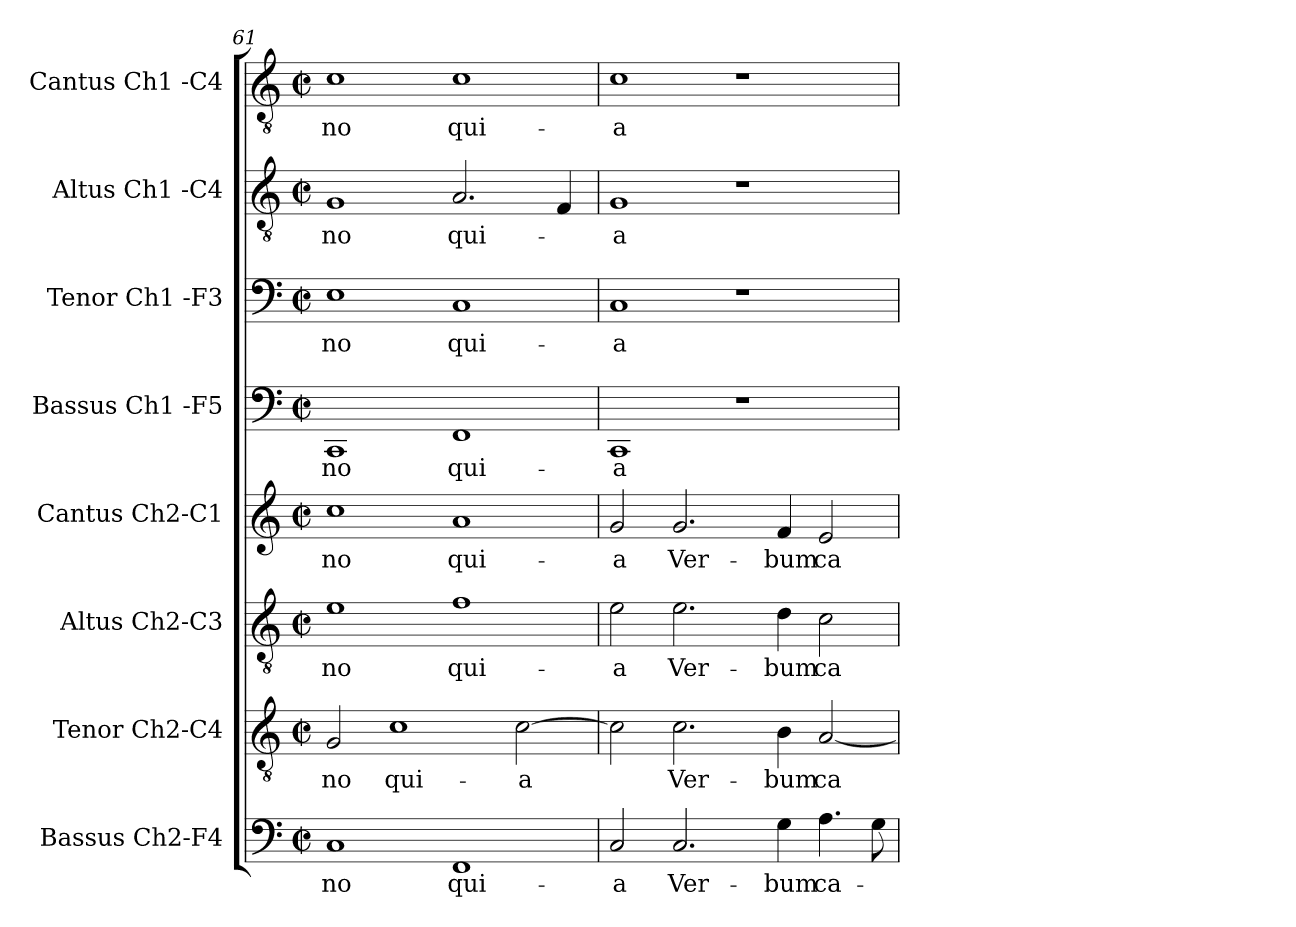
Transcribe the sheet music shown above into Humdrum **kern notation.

**kern	**text	**kern	**text	**kern	**text	**kern	**text	**kern	**text	**kern	**text	**kern	**text	**kern	**text
*part8	*part8	*part7	*part7	*part6	*part6	*part5	*part5	*part4	*part4	*part3	*part3	*part2	*part2	*part1	*part1
*staff8	*staff8	*staff7	*staff7	*staff6	*staff6	*staff5	*staff5	*staff4	*staff4	*staff3	*staff3	*staff2	*staff2	*staff1	*staff1
*I"Bassus Ch2-F4	*	*I"Tenor Ch2-C4	*	*I"Altus Ch2-C3	*	*I"Cantus Ch2-C1	*	*I"Bassus Ch1 -F5	*	*I"Tenor Ch1 -F3	*	*I"Altus Ch1 -C4	*	*I"Cantus Ch1 -C4	*
*I'B2	*	*I'T2	*	*I'A2	*	*I'C2	*	*I'B1	*	*I'T1	*	*I'A1	*	*I'C1	*
*clefF4	*	*clefGv2	*	*clefGv2	*	*clefG2	*	*clefF4	*	*clefF4	*	*clefGv2	*	*clefGv2	*
*k[]	*	*k[]	*	*k[]	*	*k[]	*	*k[]	*	*k[]	*	*k[]	*	*k[]	*
*M2/2	*	*M2/2	*	*M2/2	*	*M2/2	*	*M2/2	*	*M2/2	*	*M2/2	*	*M2/2	*
*met(c|)	*	*met(c|)	*	*met(c|)	*	*met(c|)	*	*met(c|)	*	*met(c|)	*	*met(c|)	*	*met(c|)	*
=61	=61	=61	=61	=61	=61	=61	=61	=61	=61	=61	=61	=61	=61	=61	=61
!	!LO:LY:b	!	!LO:LY:b	!	!LO:LY:b	!	!LO:LY:b	!	!LO:LY:b	!	!LO:LY:b	!	!LO:LY:b	!	!LO:LY:b
1C	-no	2G/	-no	1e	-no	1cc	-no	1CC	-no	1E	-no	1G	-no	1c	-no
!	!	!	!LO:LY:b	!	!	!	!	!	!	!	!	!	!	!	!
.	.	1c	qui-	.	.	.	.	.	.	.	.	.	.	.	.
!	!LO:LY:b	!	!	!	!LO:LY:b	!	!LO:LY:b	!	!LO:LY:b	!	!LO:LY:b	!	!LO:LY:b	!	!LO:LY:b
1FF	qui-	.	.	1f	qui-	1a	qui-	1FF	qui-	1C	qui-	2.A/	qui-	1c	qui-
!	!	!	!LO:LY:b	!	!	!	!	!	!	!	!	!	!	!	!
.	.	[<2c\	-a	.	.	.	.	.	.	.	.	.	.	.	.
.	.	.	.	.	.	.	.	.	.	.	.	4F/	.	.	.
!!LO:LB:g=z
=62	=62	=62	=62	=62	=62	=62	=62	=62	=62	=62	=62	=62	=62	=62	=62
!	!LO:LY:b	!	!	!	!LO:LY:b	!	!LO:LY:b	!	!LO:LY:b	!	!LO:LY:b	!	!LO:LY:b	!	!LO:LY:b
2C/	-a	2c\]	.	2e\	-a	2g/	-a	1CC	-a-	1C	-a	1G	-a	1c	-a
!	!LO:LY:b	!	!LO:LY:b	!	!LO:LY:b	!	!LO:LY:b	!	!	!	!	!	!	!	!
2.C/	Ver-	2.c\	Ver-	2.e\	Ver-	2.g/	Ver-	.	.	.	.	.	.	.	.
.	.	.	.	.	.	.	.	1r	.	1r	.	1r	.	1r	.
!	!LO:LY:b	!	!LO:LY:b	!	!LO:LY:b	!	!LO:LY:b	!	!	!	!	!	!	!	!
4G\	-bum	4B\	-bum	4d\	-bum	4f/	-bum	.	.	.	.	.	.	.	.
!	!LO:LY:b	!	!LO:LY:b	!	!LO:LY:b	!	!LO:LY:b	!	!	!	!	!	!	!	!
4.A\	ca-	[<2A/	ca-	2c\	ca-	2e/	ca-	.	.	.	.	.	.	.	.
8G\	.	.	.	.	.	.	.	.	.	.	.	.	.	.	.
=	=	=	=	=	=	=	=	=	=	=	=	=	=	=	=
*-	*-	*-	*-	*-	*-	*-	*-	*-	*-	*-	*-	*-	*-	*-	*-
